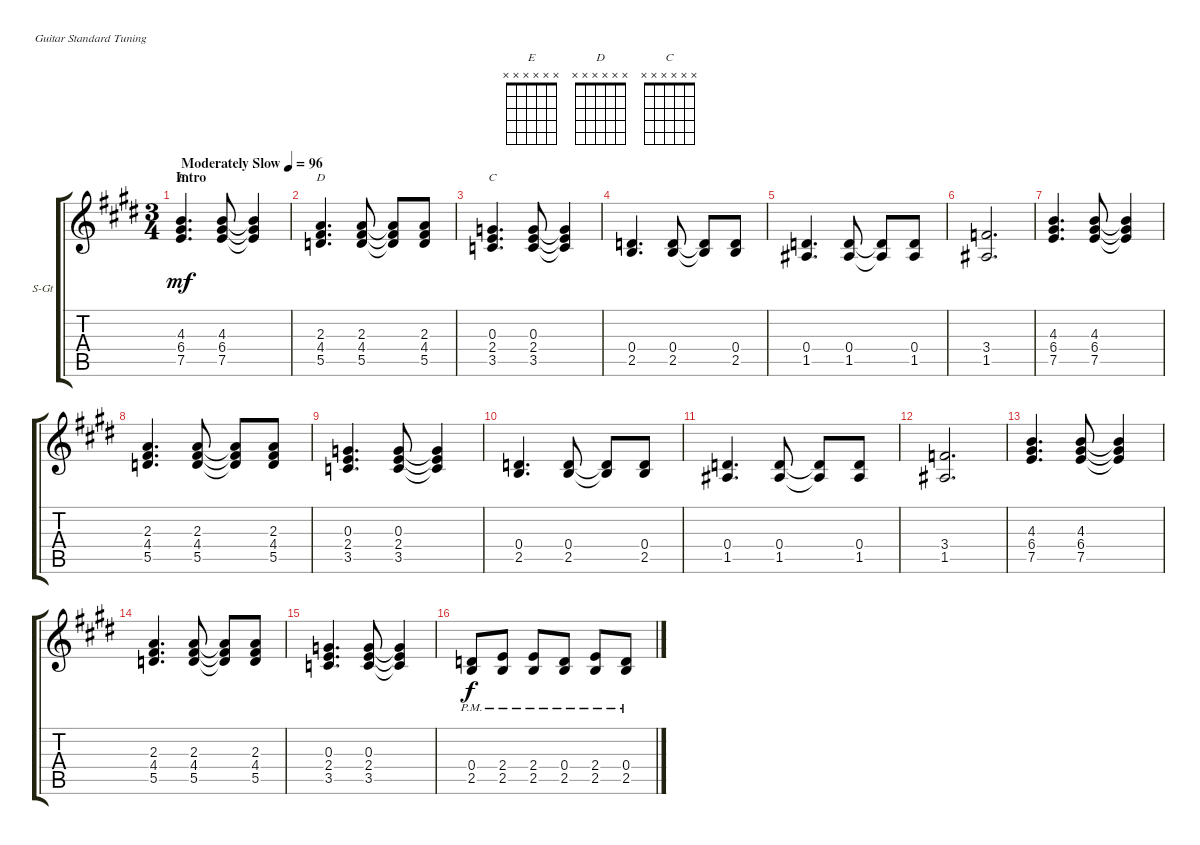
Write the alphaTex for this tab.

\bracketExtendMode groupsimilarinstruments
\firstSystemTrackNameOrientation horizontal
\otherSystemsTrackNameOrientation horizontal
\track ("Guitar II" "S-Gt") {instrument acousticguitarsteel}
\staff {score tabs}
\tuning (E4 B3 G3 D3 A2 E2)
\chord ("E" x x x x x x)
\chord ("D" x x x x x x)
\chord ("C" x x x x x x)
\ts (3 4)
\section ("" "Intro")
\tempo (96 "Moderately Slow")
\clef g2
\scale
1.10845
\ks e
(7.5 6.4 4.3).4{d ch "E" dy mf instrument acousticguitarsteel} (7.5 6.4 4.3).8 (7.5{t} 6.4{t} 4.3{t}).4 |
\scale
0.891551 (5.5 4.4 2.3).4{d ch "D"} (5.5 4.4 2.3).8 (5.5{t} 4.4{t} 2.3{t}).8 (5.5 4.4 2.3).8 |
\scale
1.07818 (3.5 2.4 0.3).4{d ch "C"} (3.5 2.4 0.3).8 (3.5{t} 2.4{t} 0.3{t}).4 |
\scale
0.921816 (2.5 0.4).4{d} (2.5 0.4).8 (2.5{t} 0.4{t}).8 (2.5 0.4).8 |
\scale
1.07818 (1.5 0.4).4{d} (1.5 0.4).8 (1.5{t} 0.4{t}).8 (1.5 0.4).8 |
\scale
0.921816 (1.5 3.4).2{d} |
\scale
1.07818 (7.5 6.4 4.3).4{d} (7.5 6.4 4.3).8 (7.5{t} 6.4{t} 4.3{t}).4 |
\scale
0.921816 (5.5 4.4 2.3).4{d} (5.5 4.4 2.3).8 (5.5{t} 4.4{t} 2.3{t}).8 (5.5 4.4 2.3).8 |
\scale
1.07818 (3.5 2.4 0.3).4{d} (3.5 2.4 0.3).8 (3.5{t} 2.4{t} 0.3{t}).4 |
\scale
0.921816 (2.5 0.4).4{d} (2.5 0.4).8 (2.5{t} 0.4{t}).8 (2.5 0.4).8 |
\scale
1.07818 (1.5 0.4).4{d} (1.5 0.4).8 (1.5{t} 0.4{t}).8 (1.5 0.4).8 |
\scale
0.921816 (1.5 3.4).2{d} |
\scale
1.07818 (7.5 6.4 4.3).4{d} (7.5 6.4 4.3).8 (7.5{t} 6.4{t} 4.3{t}).4 |
\scale
0.921816 (5.5 4.4 2.3).4{d} (5.5 4.4 2.3).8 (5.5{t} 4.4{t} 2.3{t}).8 (5.5 4.4 2.3).8 |
\scale
1.07818 (3.5 2.4 0.3).4{d} (3.5 2.4 0.3).8 (3.5{t} 2.4{t} 0.3{t}).4 |
\scale
0.921816 (2.5{pm} 0.4{pm}).8{dy f} (2.5{pm} 2.4{pm}).8 (2.5{pm} 2.4{pm}).8 (2.5{pm} 0.4{pm}).8 (2.5{pm} 2.4{pm}).8 (2.5{pm} 0.4{pm}).8
